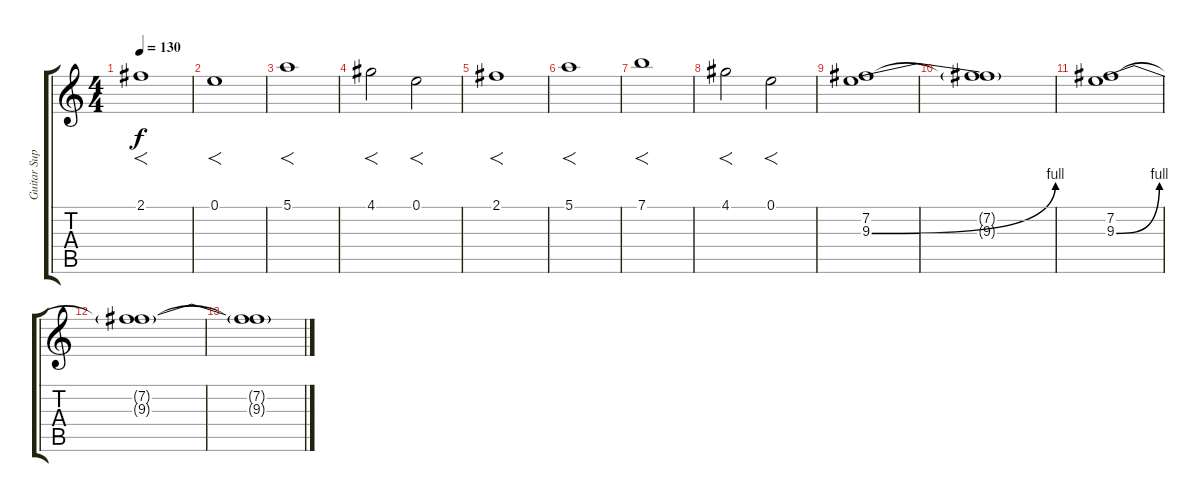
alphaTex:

\track ("Guitar Sup" "Guitar Sup") {instrument distortionguitar}
\staff {score tabs}
\tuning (E4 B3 G3 D3 A2 E2) {hide}
\ts (4 4)
\tempo 130
\clef g2
\ks c
2.1.1{f dy f} |
0.1.1{f} |
5.1.1{f} |
4.1.2{f} 0.1.2{f} |
2.1.1{f} |
5.1.1{f} |
7.1.1{f} |
4.1.2{f} 0.1.2{f} |
(7.2 9.3{be (bend 0 0 60 4)}).1{volume 5} |
(7.2{t} 9.3{t}).1 |
(7.2 9.3{be (bend 0 0 60 4)}).1 |
(7.2{t} 9.3{t}).1 |
(7.2{t} 9.3{t}).1
